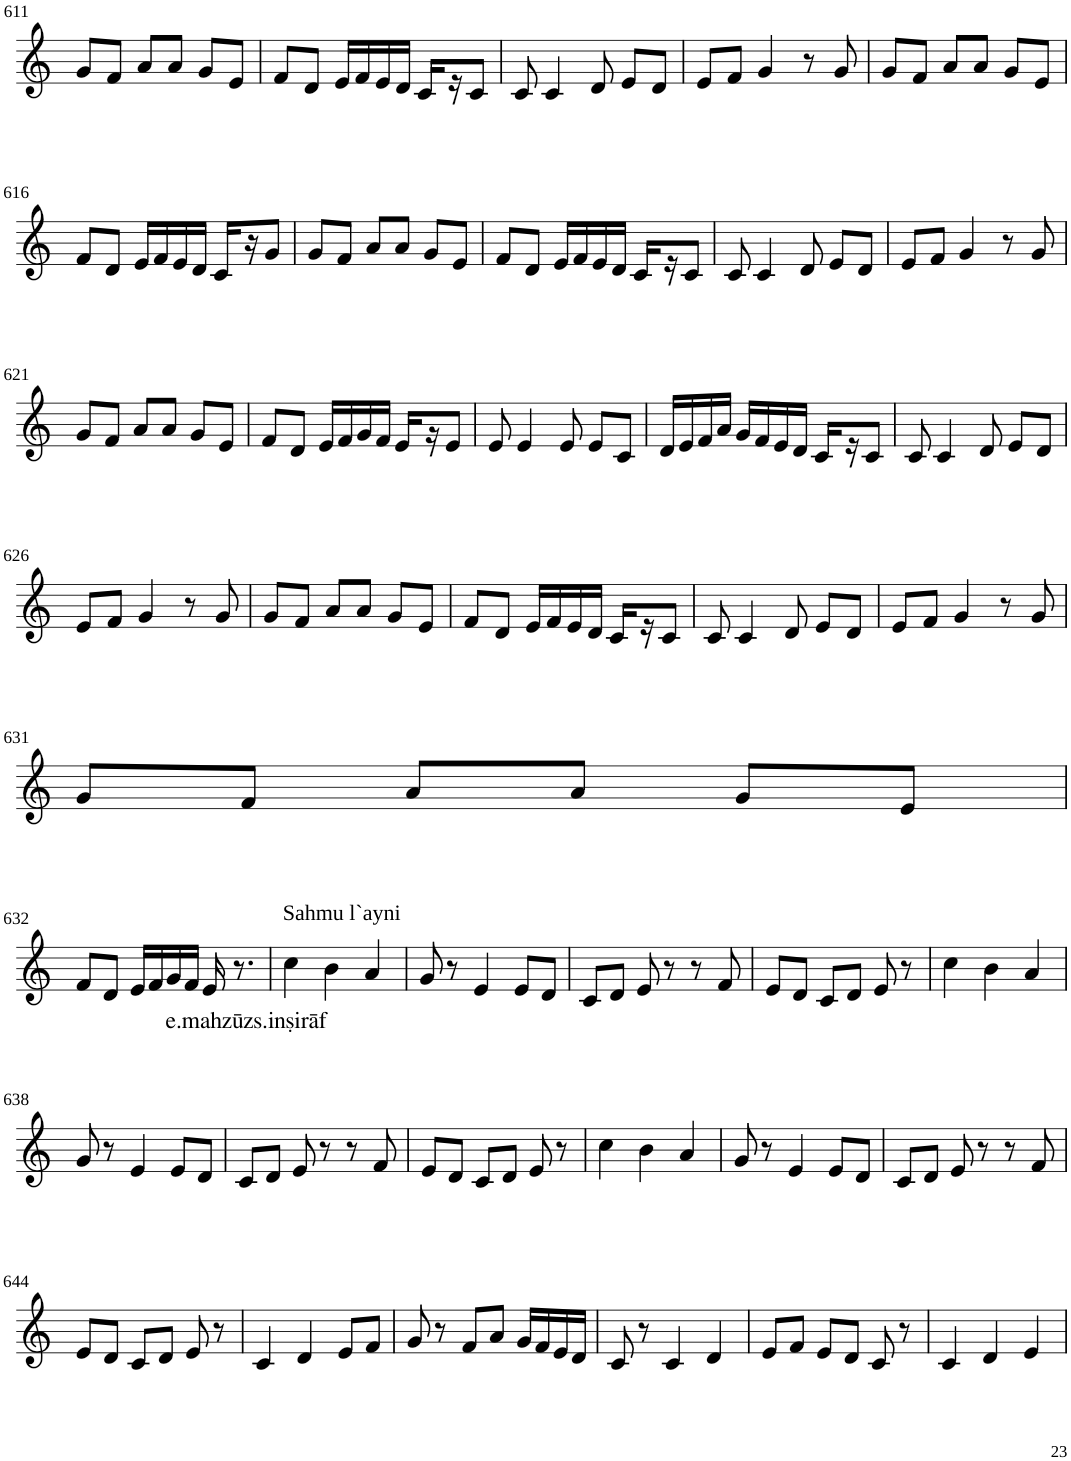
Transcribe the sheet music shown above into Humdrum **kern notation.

**kern	**text
*part1	*part1
*staff1	*staff1
*I"Violin	*
!!LO:PB:g=z
*clefG2	*
*k[]	*
*M3/4	*
=611	=611
8g/L	.
8f/J	.
8a/L	.
8a/J	.
8g/L	.
8e/J	.
=612	=612
8f/L	.
8d/J	.
16e/LL	.
16f/	.
16e/	.
16d/JJ	.
16c/LL	.
16r	.
8c/J	.
=613	=613
8c/	.
4c/	.
8d/	.
8e/L	.
8d/J	.
=614	=614
8e/L	.
8f/J	.
4g/	.
8r	.
8g/	.
=615	=615
8g/L	.
8f/J	.
8a/L	.
8a/J	.
8g/L	.
8e/J	.
!!LO:LB:g=z
=616	=616
8f/L	.
8d/J	.
16e/LL	.
16f/	.
16e/	.
16d/JJ	.
16c/LL	.
16r	.
8g/J	.
=617	=617
8g/L	.
8f/J	.
8a/L	.
8a/J	.
8g/L	.
8e/J	.
=618	=618
8f/L	.
8d/J	.
16e/LL	.
16f/	.
16e/	.
16d/JJ	.
16c/LL	.
16r	.
8c/J	.
=619	=619
8c/	.
4c/	.
8d/	.
8e/L	.
8d/J	.
=620	=620
8e/L	.
8f/J	.
4g/	.
8r	.
8g/	.
!!LO:LB:g=z
=621	=621
8g/L	.
8f/J	.
8a/L	.
8a/J	.
8g/L	.
8e/J	.
=622	=622
8f/L	.
8d/J	.
16e/LL	.
16f/	.
16g/	.
16f/JJ	.
16e/LL	.
16r	.
8e/J	.
=623	=623
8e/	.
4e/	.
8e/	.
8e/L	.
8c/J	.
=624	=624
16d/LL	.
16e/	.
16f/	.
16a/JJ	.
16g/LL	.
16f/	.
16e/	.
16d/JJ	.
16c/LL	.
16r	.
8c/J	.
=625	=625
8c/	.
4c/	.
8d/	.
8e/L	.
8d/J	.
!!LO:LB:g=z
=626	=626
8e/L	.
8f/J	.
4g/	.
8r	.
8g/	.
=627	=627
8g/L	.
8f/J	.
8a/L	.
8a/J	.
8g/L	.
8e/J	.
=628	=628
8f/L	.
8d/J	.
16e/LL	.
16f/	.
16e/	.
16d/JJ	.
16c/LL	.
16r	.
8c/J	.
=629	=629
8c/	.
4c/	.
8d/	.
8e/L	.
8d/J	.
=630	=630
8e/L	.
8f/J	.
4g/	.
8r	.
8g/	.
!!LO:LB:g=z
=631	=631
8g/L	.
8f/J	.
8a/L	.
8a/J	.
8g/L	.
8e/J	.
!!LO:LB:g=z
=632	=632
8f/L	.
8d/J	.
16e/LL	.
16f/	.
16g/	.
16f/JJ	.
!	!LO:LY:b
16e/	e.mahzūz
8.r	.
=633	=633
!LO:TX:a:t=Sahmu l`ayni	!
!	!LO:LY:b
4cc\	s.inṣirāf
4b\	.
4a/	.
=634	=634
8g/	.
8r	.
4e/	.
8e/L	.
8d/J	.
=635	=635
8c/L	.
8d/J	.
8e/	.
8r	.
8r	.
8f/	.
=636	=636
8e/L	.
8d/J	.
8c/L	.
8d/J	.
8e/	.
8r	.
=637	=637
4cc\	.
4b\	.
4a/	.
!!LO:LB:g=z
=638	=638
8g/	.
8r	.
4e/	.
8e/L	.
8d/J	.
=639	=639
8c/L	.
8d/J	.
8e/	.
8r	.
8r	.
8f/	.
=640	=640
8e/L	.
8d/J	.
8c/L	.
8d/J	.
8e/	.
8r	.
=641	=641
4cc\	.
4b\	.
4a/	.
=642	=642
8g/	.
8r	.
4e/	.
8e/L	.
8d/J	.
=643	=643
8c/L	.
8d/J	.
8e/	.
8r	.
8r	.
8f/	.
!!LO:LB:g=z
=644	=644
8e/L	.
8d/J	.
8c/L	.
8d/J	.
8e/	.
8r	.
=645	=645
4c/	.
4d/	.
8e/L	.
8f/J	.
=646	=646
8g/	.
8r	.
8f/L	.
8a/J	.
16g/LL	.
16f/	.
16e/	.
16d/JJ	.
=647	=647
8c/	.
8r	.
4c/	.
4d/	.
=648	=648
8e/L	.
8f/J	.
8e/L	.
8d/J	.
8c/	.
8r	.
=649	=649
4c/	.
4d/	.
4e/	.
=	=
*-	*-
